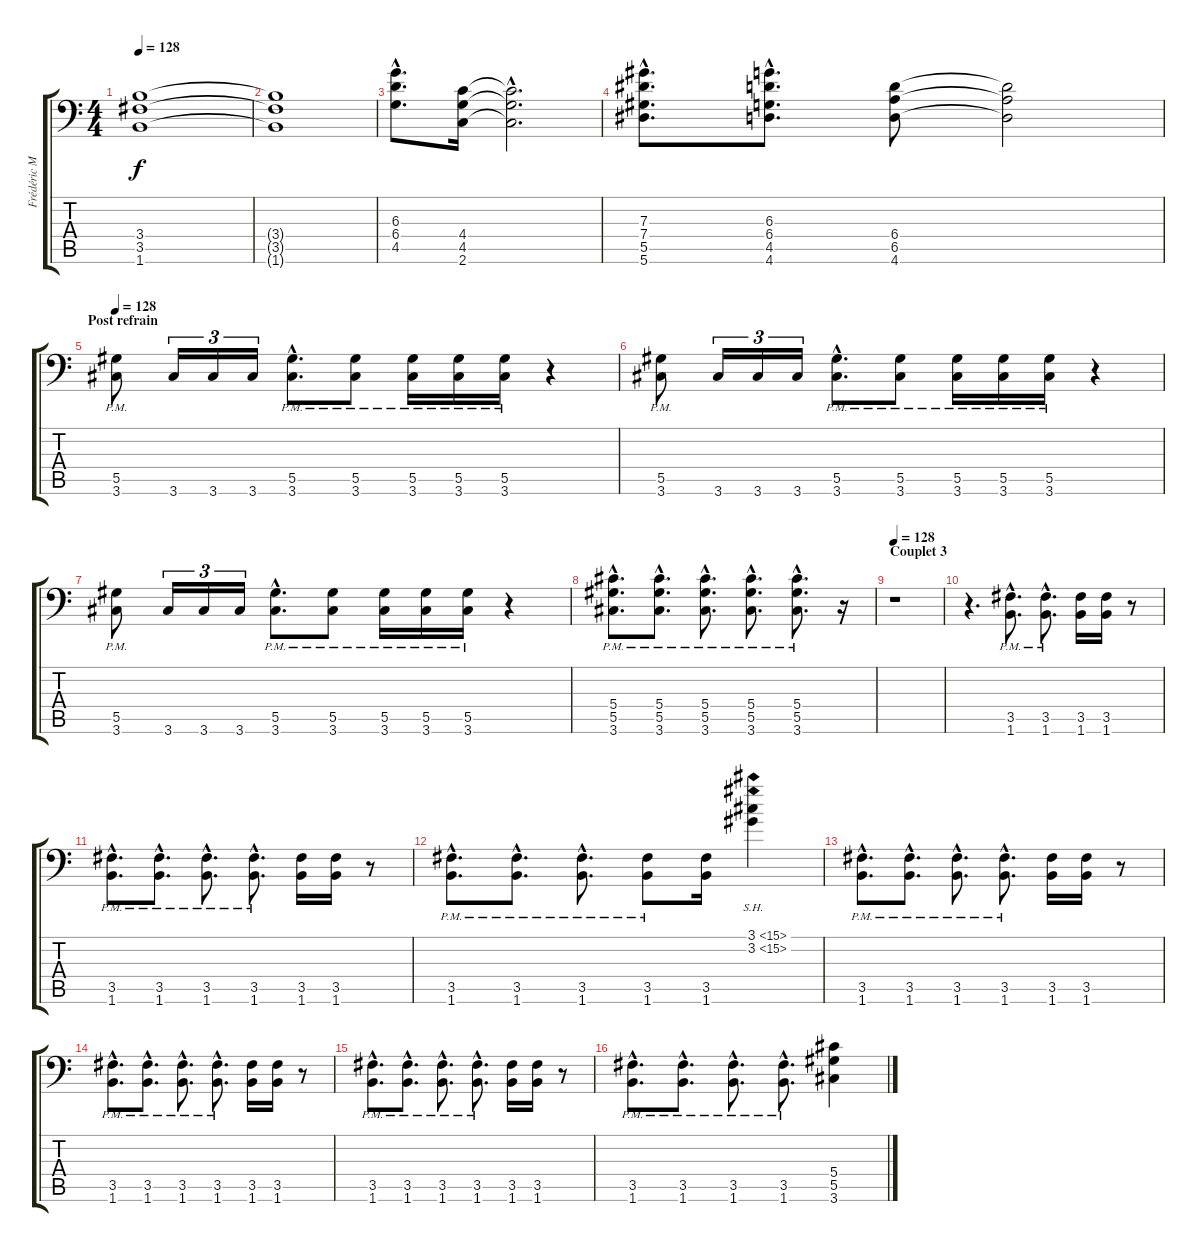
\track ("Frédéric MARIOLLE - Guitare" "Frédéric M") {instrument distortionguitar}
\staff {score tabs}
\tuning (Bb3 F3 Db3 Ab2 Eb2 Bb1) {hide}
\ts (4 4)
\tempo 128
\clef f4
\ks c
(3.4 3.5 1.6).1{dy f} |
(3.4{t} 3.5{t} 1.6{t}).1 |
(6.3{hac} 6.4{hac} 4.5{hac}).8{d} (4.4 4.5 2.6).16 (4.4{hac t} 4.5{hac t} 2.6{hac t}).2{d} |
(7.3{hac} 7.4{hac} 5.5{hac} 5.6{hac}).8{d} (6.3{hac} 6.4{hac} 4.5{hac} 4.6{hac}).8{d} (6.4 6.5 4.6).8 (6.4{t} 6.5{t} 4.6{t}).2 |
\section ("" "Post refrain")
\tempo 128
(5.5{pm} 3.6{pm}).8{volume 16 balance 16 instrument distortionguitar} 3.6.16{tu (3 2)} 3.6.16{tu (3 2)} 3.6.16{tu (3 2)} (5.5{hac pm} 3.6{hac pm}).8{d} (5.5{pm} 3.6{pm}).8 (5.5{pm} 3.6{pm}).16 (5.5{pm} 3.6{pm}).16 (5.5{pm} 3.6{pm}).16 r.4 |
(5.5{pm} 3.6{pm}).8 3.6.16{tu (3 2)} 3.6.16{tu (3 2)} 3.6.16{tu (3 2)} (5.5{hac pm} 3.6{hac pm}).8{d} (5.5{pm} 3.6{pm}).8 (5.5{pm} 3.6{pm}).16 (5.5{pm} 3.6{pm}).16 (5.5{pm} 3.6{pm}).16 r.4 |
(5.5{pm} 3.6{pm}).8 3.6.16{tu (3 2)} 3.6.16{tu (3 2)} 3.6.16{tu (3 2)} (5.5{hac pm} 3.6{hac pm}).8{d} (5.5{pm} 3.6{pm}).8 (5.5{pm} 3.6{pm}).16 (5.5{pm} 3.6{pm}).16 (5.5{pm} 3.6{pm}).16 r.4 |
(5.4{hac pm} 5.5{hac pm} 3.6{hac pm}).8{d} (5.4{hac pm} 5.5{hac pm} 3.6{hac pm}).8{d} (5.4{hac pm} 5.5{hac pm} 3.6{hac pm}).8{d} (5.4{hac pm} 5.5{hac pm} 3.6{hac pm}).8{d} (5.4{hac pm} 5.5{hac pm} 3.6{hac pm}).8{d} r.16 |
\section ("" "Couplet 3")
\tempo 128
r.1{volume 16 balance 16 instrument distortionguitar} |
r.4{d} (3.5{hac pm} 1.6{hac pm}).8{d} (3.5{hac pm} 1.6{hac pm}).8{d} (3.5 1.6).16 (3.5 1.6).16 r.8 |
(3.5{hac pm} 1.6{hac pm}).8{d} (3.5{hac pm} 1.6{hac pm}).8{d} (3.5{hac pm} 1.6{hac pm}).8{d} (3.5{hac pm} 1.6{hac pm}).8{d} (3.5 1.6).16 (3.5 1.6).16 r.8 |
(3.5{hac pm} 1.6{hac pm}).8{d} (3.5{hac pm} 1.6{hac pm}).8{d} (3.5{hac pm} 1.6{hac pm}).8{d} (3.5{pm} 1.6{pm}).8 (3.5 1.6).16 (3.1{sh 12} 3.2{sh 12}).4 |
(3.5{hac pm} 1.6{hac pm}).8{d} (3.5{hac pm} 1.6{hac pm}).8{d} (3.5{hac pm} 1.6{hac pm}).8{d} (3.5{hac pm} 1.6{hac pm}).8{d} (3.5 1.6).16 (3.5 1.6).16 r.8 |
(3.5{hac pm} 1.6{hac pm}).8{d} (3.5{hac pm} 1.6{hac pm}).8{d} (3.5{hac pm} 1.6{hac pm}).8{d} (3.5{hac pm} 1.6{hac pm}).8{d} (3.5 1.6).16 (3.5 1.6).16 r.8 |
(3.5{hac pm} 1.6{hac pm}).8{d} (3.5{hac pm} 1.6{hac pm}).8{d} (3.5{hac pm} 1.6{hac pm}).8{d} (3.5{hac pm} 1.6{hac pm}).8{d} (3.5 1.6).16 (3.5 1.6).16 r.8 |
(3.5{hac pm} 1.6{hac pm}).8{d} (3.5{hac pm} 1.6{hac pm}).8{d} (3.5{hac pm} 1.6{hac pm}).8{d} (3.5{hac pm} 1.6{hac pm}).8{d} (5.4 5.5 3.6).4
